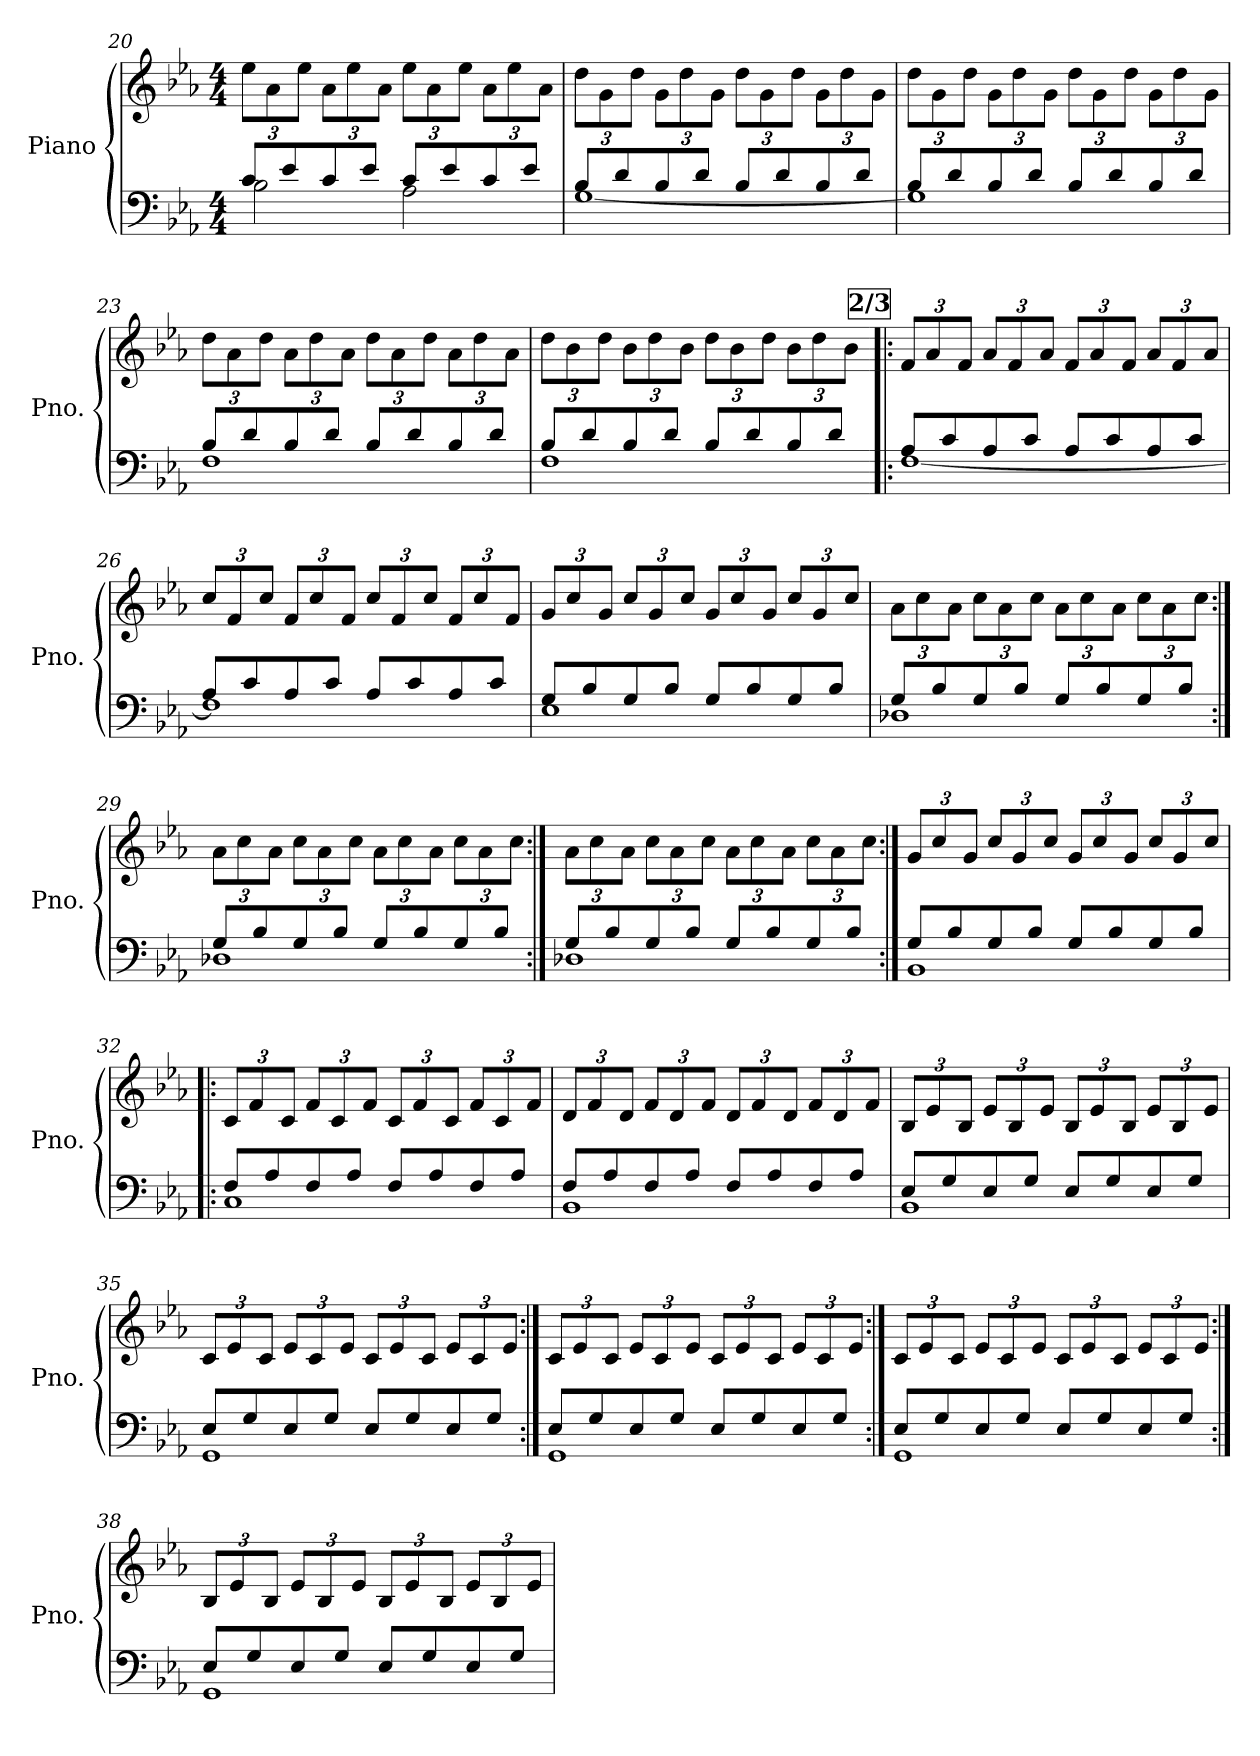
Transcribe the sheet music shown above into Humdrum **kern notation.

**kern	**kern
*part1	*part1
*staff2	*staff1
*I"Piano	*
*I'Pno.	*
*clefF4	*clefG2
*k[b-e-a-]	*k[b-e-a-]
*M4/4	*M4/4
=20	=20
*^	*
*	*	*Xbrackettup
8c/L	2B-\	12ee-\L
.	.	12a-\
8e-/	.	.
.	.	12ee-\J
8c/	.	12a-\L
.	.	12ee-\
8e-/J	.	.
.	.	12a-\J
8c/L	2A-\	12ee-\L
.	.	12a-\
8e-/	.	.
.	.	12ee-\J
8c/	.	12a-\L
.	.	12ee-\
8e-/J	.	.
.	.	12a-\J
=21	=21	=21
8B-/L	[1G	12dd\L
.	.	12g\
8d/	.	.
.	.	12dd\J
8B-/	.	12g\L
.	.	12dd\
8d/J	.	.
.	.	12g\J
8B-/L	.	12dd\L
.	.	12g\
8d/	.	.
.	.	12dd\J
8B-/	.	12g\L
.	.	12dd\
8d/J	.	.
.	.	12g\J
=22	=22	=22
8B-/L	1G]	12dd\L
.	.	12g\
8d/	.	.
.	.	12dd\J
8B-/	.	12g\L
.	.	12dd\
8d/J	.	.
.	.	12g\J
8B-/L	.	12dd\L
.	.	12g\
8d/	.	.
.	.	12dd\J
8B-/	.	12g\L
.	.	12dd\
8d/J	.	.
.	.	12g\J
=23	=23	=23
8B-/L	1F	12dd\L
.	.	12a-\
8d/	.	.
.	.	12dd\J
8B-/	.	12a-\L
.	.	12dd\
8d/J	.	.
.	.	12a-\J
8B-/L	.	12dd\L
.	.	12a-\
8d/	.	.
.	.	12dd\J
8B-/	.	12a-\L
.	.	12dd\
8d/J	.	.
.	.	12a-\J
=24	=24	=24
8B-/L	1F	12dd\L
.	.	12b-\
8d/	.	.
.	.	12dd\J
8B-/	.	12b-\L
.	.	12dd\
8d/J	.	.
.	.	12b-\J
8B-/L	.	12dd\L
.	.	12b-\
8d/	.	.
.	.	12dd\J
8B-/	.	12b-\L
.	.	12dd\
8d/J	.	.
.	.	12b-\J
!!LO:REH:place=s1:a:B:fs=14:t=2/3
=25!|:	=25!|:	=25!|:
8A-/L	[1F	12f/L
.	.	12a-/
8c/	.	.
.	.	12f/J
8A-/	.	12a-/L
.	.	12f/
8c/J	.	.
.	.	12a-/J
8A-/L	.	12f/L
.	.	12a-/
8c/	.	.
.	.	12f/J
8A-/	.	12a-/L
.	.	12f/
8c/J	.	.
.	.	12a-/J
=26	=26	=26
8A-/L	1F]	12cc/L
.	.	12f/
8c/	.	.
.	.	12cc/J
8A-/	.	12f/L
.	.	12cc/
8c/J	.	.
.	.	12f/J
8A-/L	.	12cc/L
.	.	12f/
8c/	.	.
.	.	12cc/J
8A-/	.	12f/L
.	.	12cc/
8c/J	.	.
.	.	12f/J
=27	=27	=27
8G/L	1E-	12g/L
.	.	12cc/
8B-/	.	.
.	.	12g/J
8G/	.	12cc/L
.	.	12g/
8B-/J	.	.
.	.	12cc/J
8G/L	.	12g/L
.	.	12cc/
8B-/	.	.
.	.	12g/J
8G/	.	12cc/L
.	.	12g/
8B-/J	.	.
.	.	12cc/J
=28	=28	=28
8G/L	1D-X	12a-\L
.	.	12cc\
8B-/	.	.
.	.	12a-\J
8G/	.	12cc\L
.	.	12a-\
8B-/J	.	.
.	.	12cc\J
8G/L	.	12a-\L
.	.	12cc\
8B-/	.	.
.	.	12a-\J
8G/	.	12cc\L
.	.	12a-\
8B-/J	.	.
.	.	12cc\J
=29:|!	=29:|!	=29:|!
8G/L	1D-X	12a-\L
.	.	12cc\
8B-/	.	.
.	.	12a-\J
8G/	.	12cc\L
.	.	12a-\
8B-/J	.	.
.	.	12cc\J
8G/L	.	12a-\L
.	.	12cc\
8B-/	.	.
.	.	12a-\J
8G/	.	12cc\L
.	.	12a-\
8B-/J	.	.
.	.	12cc\J
=30:|!	=30:|!	=30:|!
8G/L	1D-X	12a-\L
.	.	12cc\
8B-/	.	.
.	.	12a-\J
8G/	.	12cc\L
.	.	12a-\
8B-/J	.	.
.	.	12cc\J
8G/L	.	12a-\L
.	.	12cc\
8B-/	.	.
.	.	12a-\J
8G/	.	12cc\L
.	.	12a-\
8B-/J	.	.
.	.	12cc\J
=31:|!	=31:|!	=31:|!
8G/L	1BB-	12g/L
.	.	12cc/
8B-/	.	.
.	.	12g/J
8G/	.	12cc/L
.	.	12g/
8B-/J	.	.
.	.	12cc/J
8G/L	.	12g/L
.	.	12cc/
8B-/	.	.
.	.	12g/J
8G/	.	12cc/L
.	.	12g/
8B-/J	.	.
.	.	12cc/J
=32!|:	=32!|:	=32!|:
8F/L	1C	12c/L
.	.	12f/
8A-/	.	.
.	.	12c/J
8F/	.	12f/L
.	.	12c/
8A-/J	.	.
.	.	12f/J
8F/L	.	12c/L
.	.	12f/
8A-/	.	.
.	.	12c/J
8F/	.	12f/L
.	.	12c/
8A-/J	.	.
.	.	12f/J
=33	=33	=33
8F/L	1BB-	12d/L
.	.	12f/
8A-/	.	.
.	.	12d/J
8F/	.	12f/L
.	.	12d/
8A-/J	.	.
.	.	12f/J
8F/L	.	12d/L
.	.	12f/
8A-/	.	.
.	.	12d/J
8F/	.	12f/L
.	.	12d/
8A-/J	.	.
.	.	12f/J
=34	=34	=34
8E-/L	1BB-	12B-/L
.	.	12e-/
8G/	.	.
.	.	12B-/J
8E-/	.	12e-/L
.	.	12B-/
8G/J	.	.
.	.	12e-/J
8E-/L	.	12B-/L
.	.	12e-/
8G/	.	.
.	.	12B-/J
8E-/	.	12e-/L
.	.	12B-/
8G/J	.	.
.	.	12e-/J
=35	=35	=35
8E-/L	1GG	12c/L
.	.	12e-/
8G/	.	.
.	.	12c/J
8E-/	.	12e-/L
.	.	12c/
8G/J	.	.
.	.	12e-/J
8E-/L	.	12c/L
.	.	12e-/
8G/	.	.
.	.	12c/J
8E-/	.	12e-/L
.	.	12c/
8G/J	.	.
.	.	12e-/J
=36:|!	=36:|!	=36:|!
8E-/L	1GG	12c/L
.	.	12e-/
8G/	.	.
.	.	12c/J
8E-/	.	12e-/L
.	.	12c/
8G/J	.	.
.	.	12e-/J
8E-/L	.	12c/L
.	.	12e-/
8G/	.	.
.	.	12c/J
8E-/	.	12e-/L
.	.	12c/
8G/J	.	.
.	.	12e-/J
=37:|!	=37:|!	=37:|!
8E-/L	1GG	12c/L
.	.	12e-/
8G/	.	.
.	.	12c/J
8E-/	.	12e-/L
.	.	12c/
8G/J	.	.
.	.	12e-/J
8E-/L	.	12c/L
.	.	12e-/
8G/	.	.
.	.	12c/J
8E-/	.	12e-/L
.	.	12c/
8G/J	.	.
.	.	12e-/J
=38:|!	=38:|!	=38:|!
8E-/L	1GG	12B-/L
.	.	12e-/
8G/	.	.
.	.	12B-/J
8E-/	.	12e-/L
.	.	12B-/
8G/J	.	.
.	.	12e-/J
8E-/L	.	12B-/L
.	.	12e-/
8G/	.	.
.	.	12B-/J
8E-/	.	12e-/L
.	.	12B-/
8G/J	.	.
.	.	12e-/J
*v	*v	*
=	=
*-	*-
